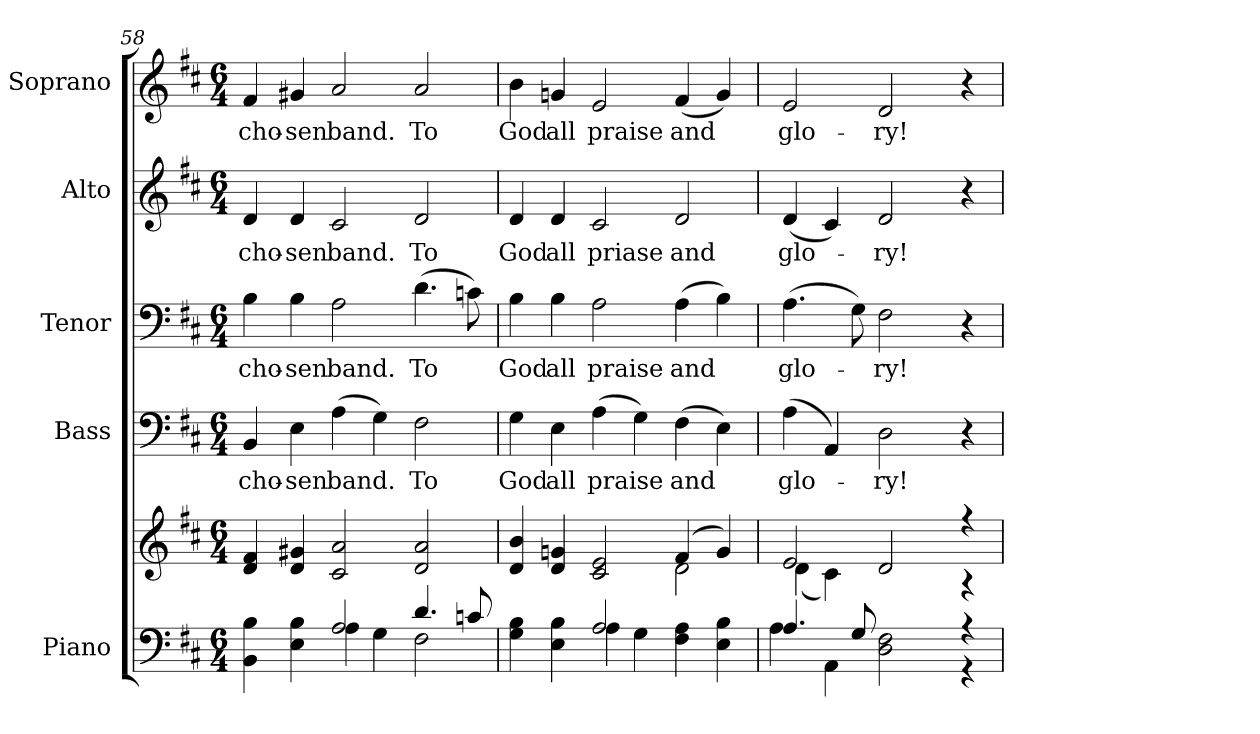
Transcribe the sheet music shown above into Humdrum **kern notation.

**kern	**kern	**kern	**text	**kern	**text	**kern	**text	**kern	**text
*part5	*part5	*part4	*part4	*part3	*part3	*part2	*part2	*part1	*part1
*staff6	*staff5	*staff4	*staff4	*staff3	*staff3	*staff2	*staff2	*staff1	*staff1
*I"Piano	*	*I"Bass	*	*I"Tenor	*	*I"Alto	*	*I"Soprano	*
*I'Pno.	*	*I'B.	*	*I'T.	*	*I'A.	*	*I'S.	*
*clefF4	*clefG2	*clefF4	*	*clefF4	*	*clefG2	*	*clefG2	*
*k[f#c#]	*k[f#c#]	*k[f#c#]	*	*k[f#c#]	*	*k[f#c#]	*	*k[f#c#]	*
*D:	*D:	*D:	*	*D:	*	*D:	*	*D:	*
*M6/4	*M6/4	*M6/4	*	*M6/4	*	*M6/4	*	*M6/4	*
=58	=58	=58	=58	=58	=58	=58	=58	=58	=58
*^	*	*	*	*	*	*	*	*	*
!	!	!	!	!LO:LY:b:color=#000000	!	!	!	!	!	!
!	!	!	!	!	!	!LO:LY:b:color=#000000	!	!	!	!
!	!	!	!	!	!	!	!	!LO:LY:b:color=#000000	!	!
!	!	!	!	!	!	!	!	!	!	!LO:LY:b:color=#000000
4BBi\ 4Bi	4ryy	4di/ 4f#i	4BBi/	cho-	4Bi\	cho-	4di/	cho-	4f#i/	cho-
!	!	!	!	!LO:LY:b:color=#000000	!	!	!	!	!	!
!	!	!	!	!	!	!LO:LY:b:color=#000000	!	!	!	!
!	!	!	!	!	!	!	!	!LO:LY:b:color=#000000	!	!
!	!	!	!	!	!	!	!	!	!	!LO:LY:b:color=#000000
4Ei\ 4Bi	4ryy	4di/ 4g#Xi	4Ei\	-sen	4Bi\	-sen	4di/	-sen	4g#Xi/	-sen
!	!	!	!	!LO:LY:b:color=#000000	!	!	!	!	!	!
!	!	!	!	!	!	!LO:LY:b:color=#000000	!	!	!	!
!	!	!	!	!	!	!	!	!LO:LY:b:color=#000000	!	!
!	!	!	!	!	!	!	!	!	!	!LO:LY:b:color=#000000
2Ai/	4Ai\	2c#i/ 2ai	(4Ai\	band.	2Ai\	band.	2c#i/	band.	2ai/	band.
.	4Gi\	.	4Gi\)	.	.	.	.	.	.	.
!	!	!	!	!LO:LY:b:color=#000000	!	!	!	!	!	!
!	!	!	!	!	!	!LO:LY:b:color=#000000	!	!	!	!
!	!	!	!	!	!	!	!	!LO:LY:b:color=#000000	!	!
!	!	!	!	!	!	!	!	!	!	!LO:LY:b:color=#000000
4.di/	2F#i\	2di/ 2ai	2F#i\	To	(4.di\	To	2di/	To	2ai/	To
8cni/	.	.	.	.	8cni\)	.	.	.	.	.
!!LO:PB:g=z
=59	=59	=59	=59	=59	=59	=59	=59	=59	=59	=59
*	*	*^	*	*	*	*	*	*	*	*
!	!	!	!	!	!LO:LY:b:color=#000000	!	!	!	!	!	!
!	!	!	!	!	!	!	!LO:LY:b:color=#000000	!	!	!	!
!	!	!	!	!	!	!	!	!	!LO:LY:b:color=#000000	!	!
!	!	!	!	!	!	!	!	!	!	!	!LO:LY:b:color=#000000
4Gi\ 4Bi	4ryy	4di/ 4bi	2.ryy	4Gi\	God	4Bi\	God	4di/	God	4bi\	God
!	!	!	!	!	!LO:LY:b:color=#000000	!	!	!	!	!	!
!	!	!	!	!	!	!	!LO:LY:b:color=#000000	!	!	!	!
!	!	!	!	!	!	!	!	!	!LO:LY:b:color=#000000	!	!
!	!	!	!	!	!	!	!	!	!	!	!LO:LY:b:color=#000000
4Ei\ 4Bi	4ryy	4di/ 4gni	.	4Ei\	all	4Bi\	all	4di/	all	4gni/	all
!	!	!	!	!	!LO:LY:b:color=#000000	!	!	!	!	!	!
!	!	!	!	!	!	!	!LO:LY:b:color=#000000	!	!	!	!
!	!	!	!	!	!	!	!	!	!LO:LY:b:color=#000000	!	!
!	!	!	!	!	!	!	!	!	!	!	!LO:LY:b:color=#000000
2Ai/	4Ai\	2c#i/ 2ei	.	(4Ai\	praise	2Ai\	praise	2c#i/	priase	2ei/	praise
.	4Gi\	.	4ryy	4Gi\)	.	.	.	.	.	.	.
!	!	!	!	!	!LO:LY:b:color=#000000	!	!	!	!	!	!
!	!	!	!	!	!	!	!LO:LY:b:color=#000000	!	!	!	!
!	!	!	!	!	!	!	!	!	!LO:LY:b:color=#000000	!	!
!	!	!	!	!	!	!	!	!	!	!	!LO:LY:b:color=#000000
4F#i\ 4Ai	4ryy	(4f#i/	2di\	(4F#i\	and	(4Ai\	and	2di/	and	(4f#i/	and
4Ei\ 4Bi	4ryy	4gi/)	.	4Ei\)	.	4Bi\)	.	.	.	4gi/)	.
=60	=60	=60	=60	=60	=60	=60	=60	=60	=60	=60	=60
!	!	!	!	!	!LO:LY:b:color=#000000	!	!	!	!	!	!
!	!	!	!	!	!	!	!LO:LY:b:color=#000000	!	!	!	!
!	!	!	!	!	!	!	!	!	!LO:LY:b:color=#000000	!	!
!	!	!	!	!	!	!	!	!	!	!	!LO:LY:b:color=#000000
4.Ai/	4Ai\	2ei/	(4di\	(4Ai\	glo-	(4.Ai\	glo-	(4di/	glo-	2ei/	glo-
.	4AAi\	.	4c#i\)	4AAi/)	.	.	.	4c#i/)	.	.	.
8Gi/	.	.	.	.	.	8Gi\)	.	.	.	.	.
!	!	!	!	!	!LO:LY:b:color=#000000	!	!	!	!	!	!
!	!	!	!	!	!	!	!LO:LY:b:color=#000000	!	!	!	!
!	!	!	!	!	!	!	!	!	!LO:LY:b:color=#000000	!	!
!	!	!	!	!	!	!	!	!	!	!	!LO:LY:b:color=#000000
2Di\ 2F#i	4ryy	2di/	4ryy	2Di\	-ry!	2F#i\	-ry!	2di/	-ry!	2di/	-ry!
.	4ryy	.	4ryy	.	.	.	.	.	.	.	.
4r	4r	4r	4r	4r	.	4r	.	4r	.	4r	.
*v	*v	*	*	*	*	*	*	*	*	*	*
*	*v	*v	*	*	*	*	*	*	*	*
=	=	=	=	=	=	=	=	=	=
*-	*-	*-	*-	*-	*-	*-	*-	*-	*-
